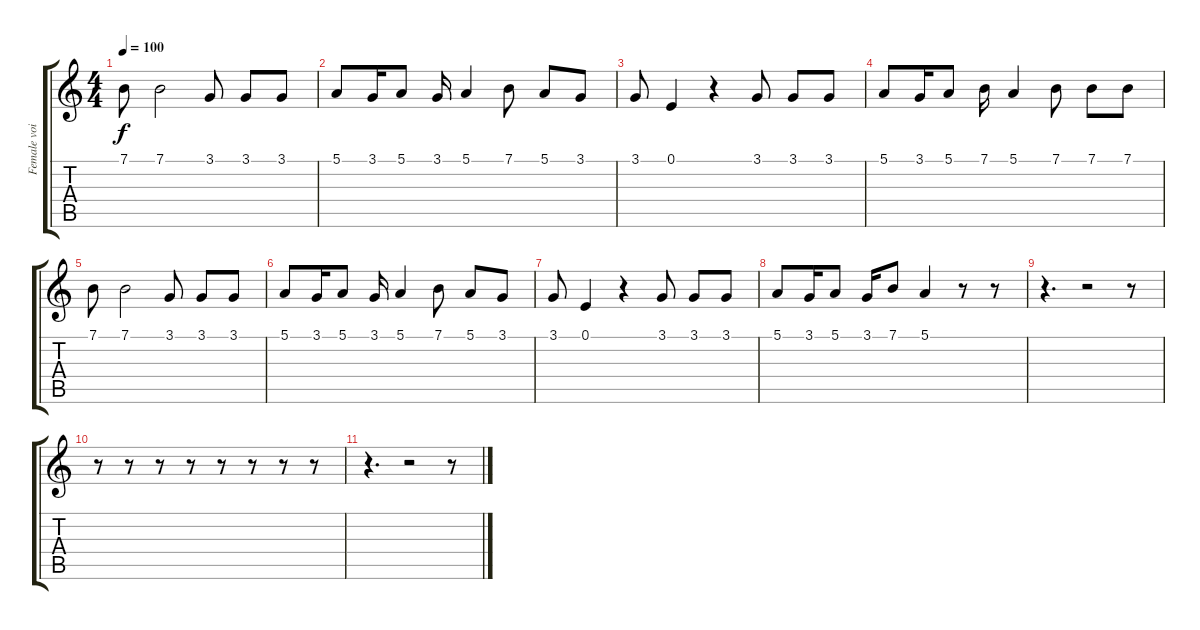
\track ("Female voice" "Female voi") {instrument lead6voice}
\staff {score tabs}
\tuning (E4 B3 G3 D3 A2 E2) {hide}
\ts (4 4)
\tempo 100
\clef g2
\ks c
7.1.8{dy f} 7.1.2 3.1.8 3.1.8 3.1.8 |
5.1.8 3.1.16 5.1.8 3.1.16 5.1.4 7.1.8 5.1.8 3.1.8 |
3.1.8 0.1.4 r.4 3.1.8 3.1.8 3.1.8 |
5.1.8 3.1.16 5.1.8 7.1.16 5.1.4 7.1.8 7.1.8 7.1.8 |
7.1.8 7.1.2 3.1.8 3.1.8 3.1.8 |
5.1.8 3.1.16 5.1.8 3.1.16 5.1.4 7.1.8 5.1.8 3.1.8 |
3.1.8 0.1.4 r.4 3.1.8 3.1.8 3.1.8 |
5.1.8 3.1.16 5.1.8 3.1.16 7.1.8 5.1.4 r.8 r.8 |
r.4{d} r.2 r.8 |
r.8 r.8 r.8 r.8 r.8 r.8 r.8 r.8 |
r.4{d} r.2 r.8
